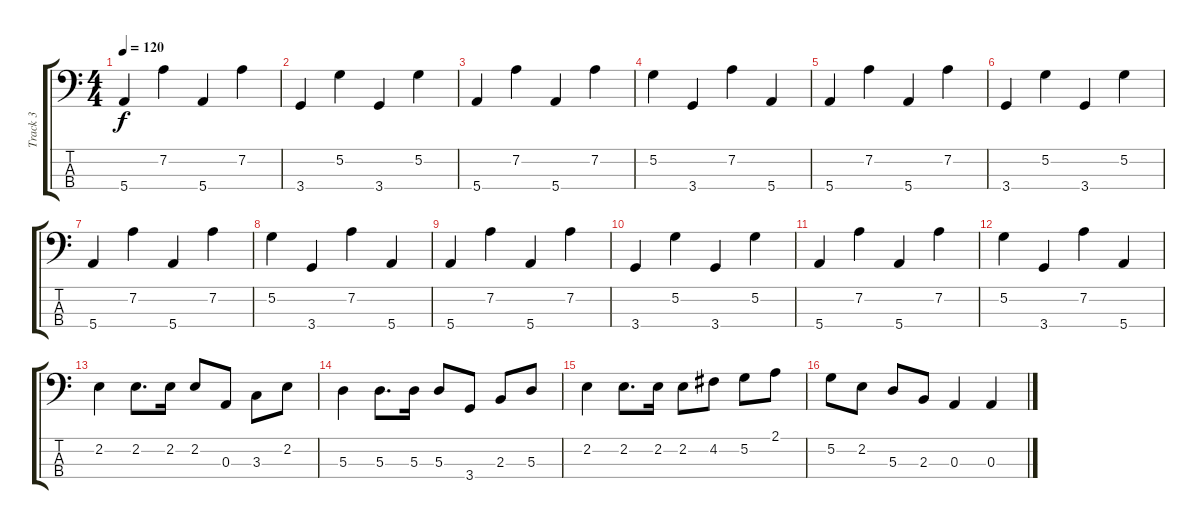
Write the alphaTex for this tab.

\track ("Track 3" "Track 3") {instrument electricbassfinger}
\staff {score tabs}
\tuning (G2 D2 A1 E1) {hide}
\ts (4 4)
\tempo 120
\clef f4
\ks c
5.4.4{dy f} 7.2.4 5.4.4 7.2.4 |
3.4.4 5.2.4 3.4.4 5.2.4 |
5.4.4 7.2.4 5.4.4 7.2.4 |
5.2.4 3.4.4 7.2.4 5.4.4 |
5.4.4 7.2.4 5.4.4 7.2.4 |
3.4.4 5.2.4 3.4.4 5.2.4 |
5.4.4 7.2.4 5.4.4 7.2.4 |
5.2.4 3.4.4 7.2.4 5.4.4 |
5.4.4 7.2.4 5.4.4 7.2.4 |
3.4.4 5.2.4 3.4.4 5.2.4 |
5.4.4 7.2.4 5.4.4 7.2.4 |
5.2.4 3.4.4 7.2.4 5.4.4 |
2.2.4 2.2.8{d} 2.2.16 2.2.8 0.3.8 3.3.8 2.2.8 |
5.3.4 5.3.8{d} 5.3.16 5.3.8 3.4.8 2.3.8 5.3.8 |
2.2.4 2.2.8{d} 2.2.16 2.2.8 4.2.8 5.2.8 2.1.8 |
5.2.8 2.2.8 5.3.8 2.3.8 0.3.4 0.3.4
